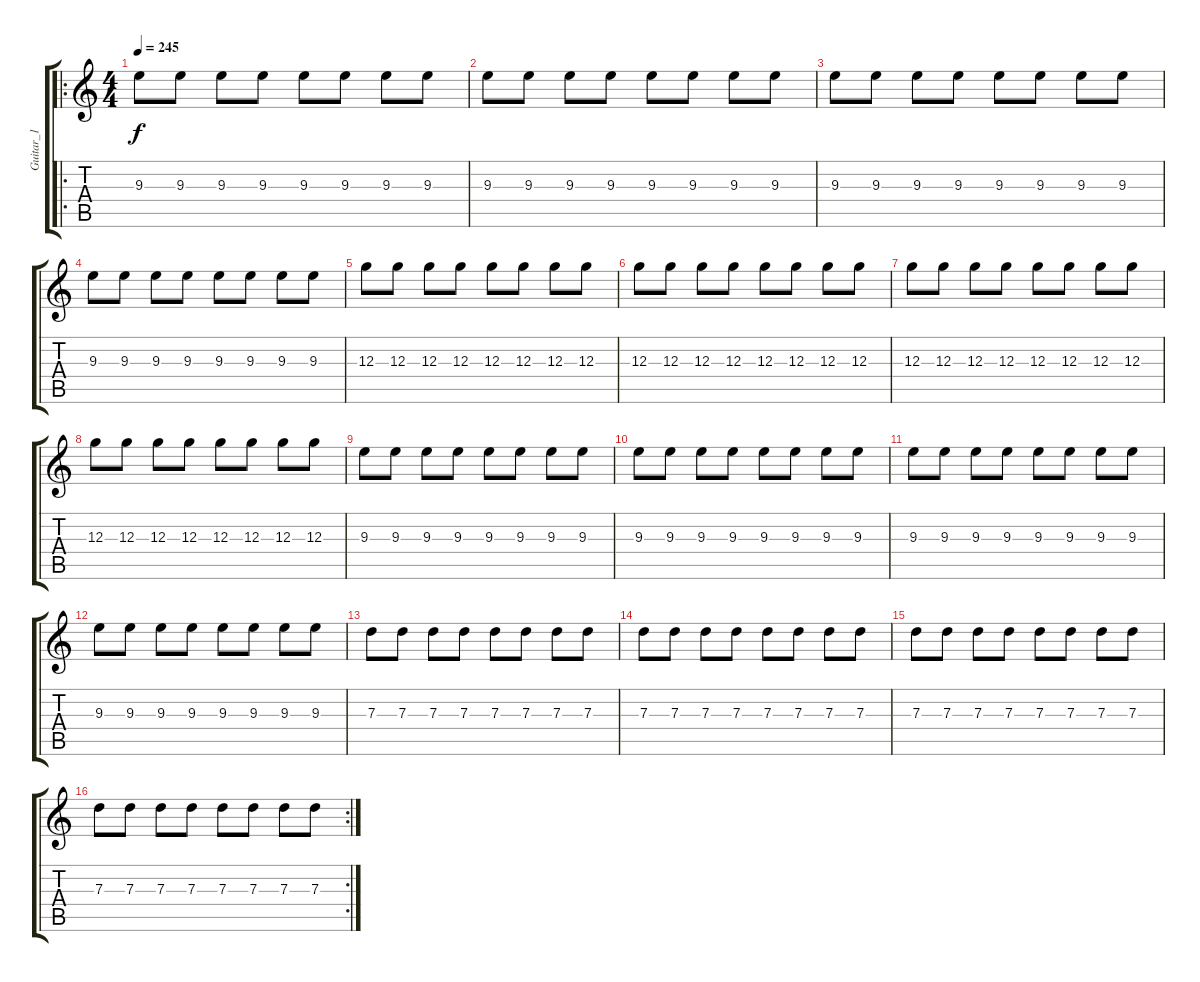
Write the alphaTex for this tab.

\track ("Guitar_1" "Guitar_1") {instrument electricguitarjazz}
\staff {score tabs}
\tuning (E4 B3 G3 D3 A2 E2) {hide}
\ro
\ts (4 4)
\tempo 245
\clef g2
\ks c
9.3.8{dy f} 9.3.8 9.3.8 9.3.8 9.3.8 9.3.8 9.3.8 9.3.8 |
9.3.8 9.3.8 9.3.8 9.3.8 9.3.8 9.3.8 9.3.8 9.3.8 |
9.3.8 9.3.8 9.3.8 9.3.8 9.3.8 9.3.8 9.3.8 9.3.8 |
9.3.8 9.3.8 9.3.8 9.3.8 9.3.8 9.3.8 9.3.8 9.3.8 |
12.3.8 12.3.8 12.3.8 12.3.8 12.3.8 12.3.8 12.3.8 12.3.8 |
12.3.8 12.3.8 12.3.8 12.3.8 12.3.8 12.3.8 12.3.8 12.3.8 |
12.3.8 12.3.8 12.3.8 12.3.8 12.3.8 12.3.8 12.3.8 12.3.8 |
12.3.8 12.3.8 12.3.8 12.3.8 12.3.8 12.3.8 12.3.8 12.3.8 |
9.3.8 9.3.8 9.3.8 9.3.8 9.3.8 9.3.8 9.3.8 9.3.8 |
9.3.8 9.3.8 9.3.8 9.3.8 9.3.8 9.3.8 9.3.8 9.3.8 |
9.3.8 9.3.8 9.3.8 9.3.8 9.3.8 9.3.8 9.3.8 9.3.8 |
9.3.8 9.3.8 9.3.8 9.3.8 9.3.8 9.3.8 9.3.8 9.3.8 |
7.3.8 7.3.8 7.3.8 7.3.8 7.3.8 7.3.8 7.3.8 7.3.8 |
7.3.8 7.3.8 7.3.8 7.3.8 7.3.8 7.3.8 7.3.8 7.3.8 |
7.3.8 7.3.8 7.3.8 7.3.8 7.3.8 7.3.8 7.3.8 7.3.8 |
\rc 2
7.3.8 7.3.8 7.3.8 7.3.8 7.3.8 7.3.8 7.3.8 7.3.8
